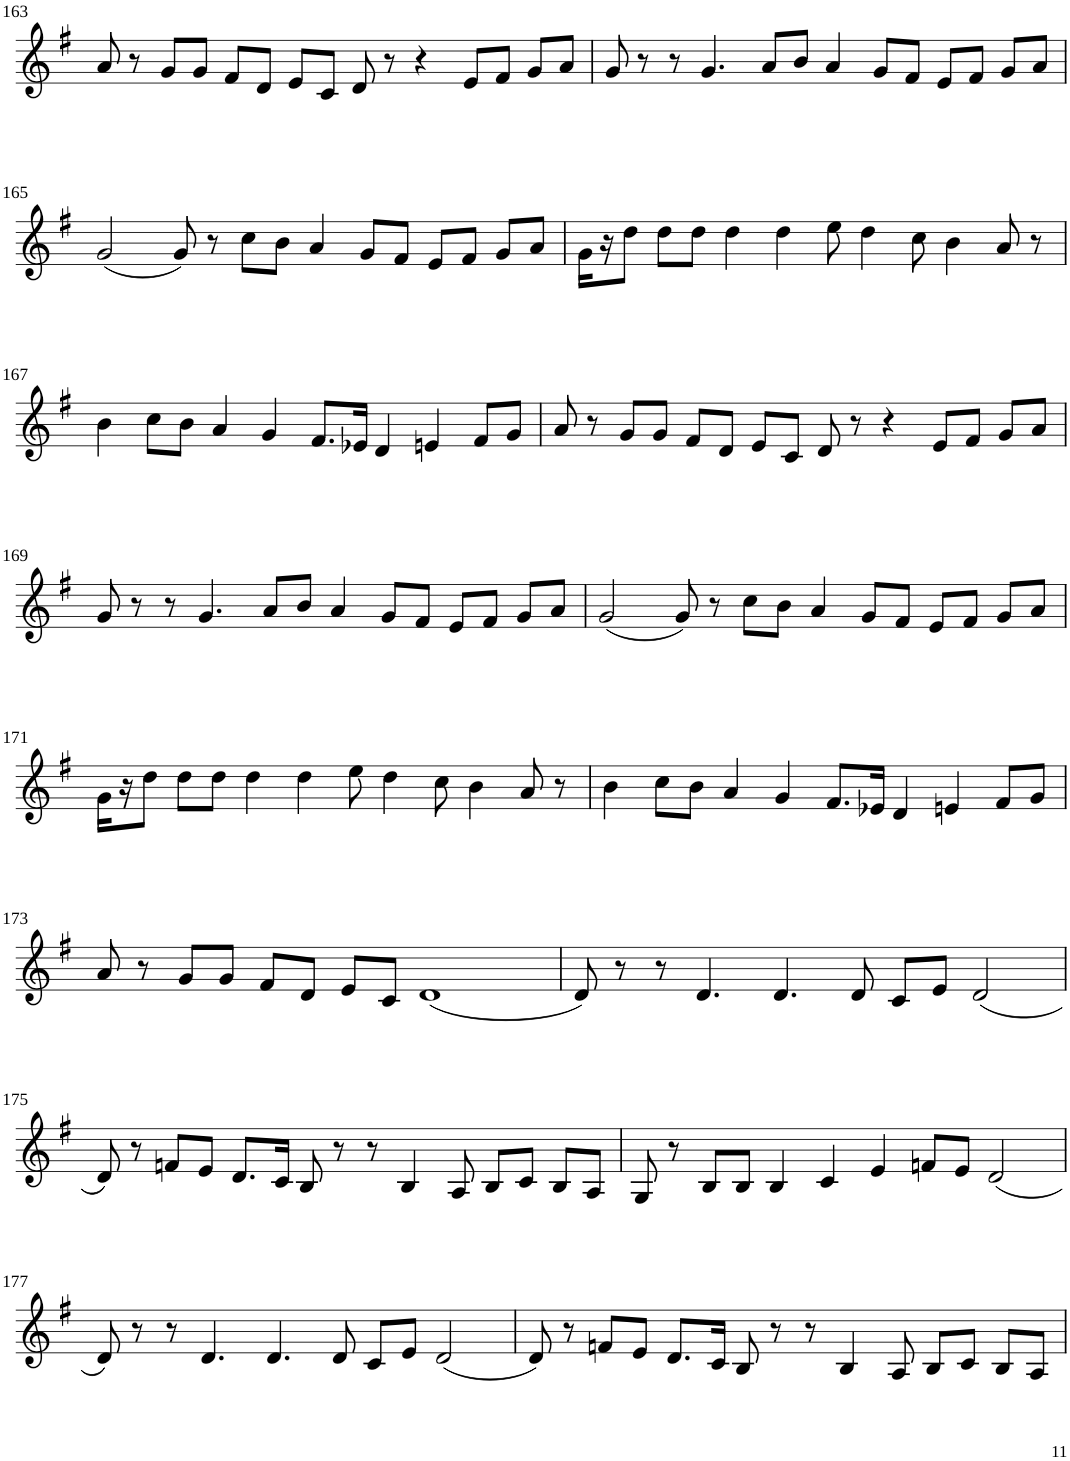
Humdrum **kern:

**kern
*part1
*staff1
*I"Violin
!!LO:PB:g=z
*clefG2
*k[f#]
*G:
*M7/8
=163
8a/
8r
8g/L
8g/J
8f#/L
8d/J
8e/L
8c/J
8d/
8r
4r
8e/L
8f#/J
8g/L
8a/J
=164
8g/
8r
8r
4.g/
8a/L
8b/J
4a/
8g/L
8f#/J
8e/L
8f#/J
8g/L
8a/J
!!LO:LB:g=z
=165
(2g/
8g/)
8r
8cc\L
8b\J
4a/
8g/L
8f#/J
8e/L
8f#/J
8g/L
8a/J
=166
16g\LL
16r
8dd\J
8dd\L
8dd\J
4dd\
[8dd\
8ryy
8ee\
4dd\
8cc\
4b\
8a/
8r
!!LO:LB:g=z
=167
4b\
8dd\]
8cc\L
8b\J
4a/
[8g/
8.f#/L
16e-X/Jk
4d/
4en/
8f#/L
8g/J
=168
8a/
8g/]
8r
8g/L
8g/J
8f#/L
8d/J
8e/L
8c/J
8d/
8r
4r
8e/L
8f#/J
8g/L
8a/J
!!LO:LB:g=z
=169
8g/
8r
8r
4.g/
8a/L
8b/J
4a/
8g/L
8f#/J
8e/L
8f#/J
8g/L
8a/J
=170
(2g/
8g/)
8r
8cc\L
8b\J
4a/
8g/L
8f#/J
8e/L
8f#/J
8g/L
8a/J
!!LO:LB:g=z
=171
16g\LL
16r
8dd\J
8dd\L
8dd\J
4dd\
[8dd\
8ryy
8ee\
4dd\
8cc\
4b\
8a/
8r
=172
4b\
8dd\]
8cc\L
8b\J
4a/
[8g/
8.f#/L
16e-X/Jk
4d/
4en/
8f#/L
8g/J
!!LO:LB:g=z
=173
8a/
8g/]
8r
8g/L
8g/J
8f#/L
8d/J
8e/L
8c/J
(1d
=174
8d/)
8r
8r
4.d/
[8d/
4ryy
8d/
8c/L
8e/J
(2d/
!!LO:LB:g=z
=175
8d/)
4d/]
8r
8fn/L
8e/J
8.d/L
16c/Jk
8B/
8r
8r
4B/
8A/
8B/L
8c/J
8B/L
8A/J
=176
8G/
8r
8B/L
8B/J
4B/
[8c/
8ryy
4e/
8fn/L
8e/J
(2d/
!!LO:LB:g=z
=177
8d/)
8c/]
8r
8r
4.d/
[8d/
8ryy
8d/
8c/L
8e/J
(2d/
=178
8d/)
4d/]
8r
8fn/L
8e/J
8.d/L
16c/Jk
8B/
8r
8r
4B/
8A/
8B/L
8c/J
8B/L
8A/J
=
*-
